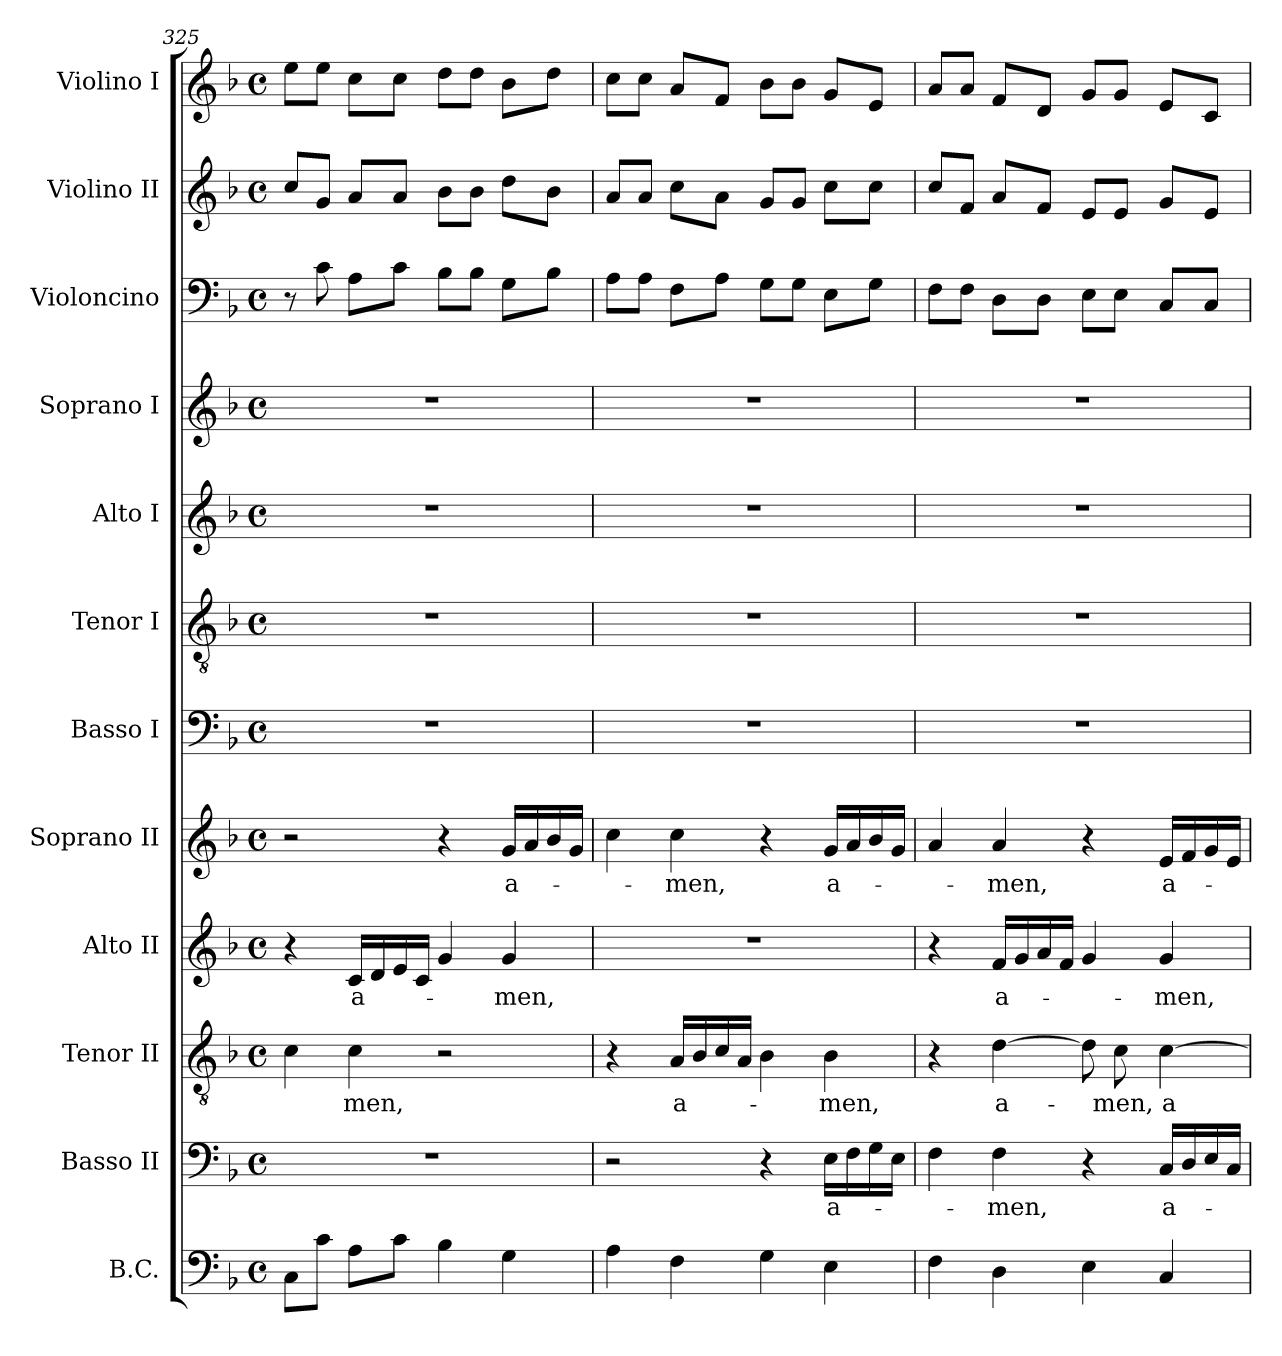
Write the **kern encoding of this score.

**kern	**kern	**text	**kern	**text	**kern	**text	**kern	**text	**kern	**kern	**kern	**kern	**kern	**kern	**kern
*part12	*part11	*part11	*part10	*part10	*part9	*part9	*part8	*part8	*part7	*part6	*part5	*part4	*part3	*part2	*part1
*staff12	*staff11	*staff11	*staff10	*staff10	*staff9	*staff9	*staff8	*staff8	*staff7	*staff6	*staff5	*staff4	*staff3	*staff2	*staff1
*I"B.C.	*I"Basso II	*	*I"Tenor II	*	*I"Alto II	*	*I"Soprano II	*	*I"Basso I	*I"Tenor I	*I"Alto I	*I"Soprano I	*I"Violoncino	*I"Violino II	*I"Violino I
*I'BC	*I'B 2	*	*I'T 2	*	*I'A 2	*	*I'S 2	*	*I'B 1	*I'T 1	*I'A 1	*I'S 1	*I'Vc.	*I'Vln. II	*I'Vln. I
*clefF4	*clefF4	*	*clefGv2	*	*clefG2	*	*clefG2	*	*clefF4	*clefGv2	*clefG2	*clefG2	*clefF4	*clefG2	*clefG2
*k[b-]	*k[b-]	*	*k[b-]	*	*k[b-]	*	*k[b-]	*	*k[b-]	*k[b-]	*k[b-]	*k[b-]	*k[b-]	*k[b-]	*k[b-]
*F:	*F:	*	*F:	*	*F:	*	*F:	*	*F:	*F:	*F:	*F:	*F:	*F:	*F:
*M4/4	*M4/4	*	*M4/4	*	*M4/4	*	*M4/4	*	*M4/4	*M4/4	*M4/4	*M4/4	*M4/4	*M4/4	*M4/4
*met(c)	*met(c)	*	*met(c)	*	*met(c)	*	*met(c)	*	*met(c)	*met(c)	*met(c)	*met(c)	*met(c)	*met(c)	*met(c)
=325	=325	=325	=325	=325	=325	=325	=325	=325	=325	=325	=325	=325	=325	=325	=325
8C\L	1r	.	4c\	.	4r	.	2r	.	1r	1r	1r	1r	8r	8cc/L	8ee\L
8c\J	.	.	.	.	.	.	.	.	.	.	.	.	8c\	8g/J	8ee\J
!	!	!	!	!LO:LY:b	!	!	!	!	!	!	!	!	!	!	!
!	!	!	!	!	!	!LO:LY:b	!	!	!	!	!	!	!	!	!
8A\L	.	.	4c\	-men,	16c/LL	a-	.	.	.	.	.	.	8A\L	8a/L	8cc\L
.	.	.	.	.	16d/	.	.	.	.	.	.	.	.	.	.
8c\J	.	.	.	.	16e/	.	.	.	.	.	.	.	8c\J	8a/J	8cc\J
.	.	.	.	.	16c/JJ	.	.	.	.	.	.	.	.	.	.
4B-\	.	.	2r	.	4g/	.	4r	.	.	.	.	.	8B-\L	8b-\L	8dd\L
.	.	.	.	.	.	.	.	.	.	.	.	.	8B-\J	8b-\J	8dd\J
!	!	!	!	!	!	!LO:LY:b	!	!	!	!	!	!	!	!	!
!	!	!	!	!	!	!	!	!LO:LY:b	!	!	!	!	!	!	!
4G\	.	.	.	.	4g/	-men,	16g/LL	a-	.	.	.	.	8G\L	8dd\L	8b-\L
.	.	.	.	.	.	.	16a/	.	.	.	.	.	.	.	.
.	.	.	.	.	.	.	16b-/	.	.	.	.	.	8B-\J	8b-\J	8dd\J
.	.	.	.	.	.	.	16g/JJ	.	.	.	.	.	.	.	.
=326	=326	=326	=326	=326	=326	=326	=326	=326	=326	=326	=326	=326	=326	=326	=326
4A\	2r	.	4r	.	1r	.	4cc\	.	1r	1r	1r	1r	8A\L	8a/L	8cc\L
.	.	.	.	.	.	.	.	.	.	.	.	.	8A\J	8a/J	8cc\J
!	!	!	!	!LO:LY:b	!	!	!	!	!	!	!	!	!	!	!
!	!	!	!	!	!	!	!	!LO:LY:b	!	!	!	!	!	!	!
4F\	.	.	16A/LL	a-	.	.	4cc\	-men,	.	.	.	.	8F\L	8cc\L	8a/L
.	.	.	16B-/	.	.	.	.	.	.	.	.	.	.	.	.
.	.	.	16c/	.	.	.	.	.	.	.	.	.	8A\J	8a\J	8f/J
.	.	.	16A/JJ	.	.	.	.	.	.	.	.	.	.	.	.
4G\	4r	.	4B-\	.	.	.	4r	.	.	.	.	.	8G\L	8g/L	8b-\L
.	.	.	.	.	.	.	.	.	.	.	.	.	8G\J	8g/J	8b-\J
!	!	!LO:LY:b	!	!	!	!	!	!	!	!	!	!	!	!	!
!	!	!	!	!LO:LY:b	!	!	!	!	!	!	!	!	!	!	!
!	!	!	!	!	!	!	!	!LO:LY:b	!	!	!	!	!	!	!
4E\	16E\LL	a-	4B-\	-men,	.	.	16g/LL	a-	.	.	.	.	8E\L	8cc\L	8g/L
.	16F\	.	.	.	.	.	16a/	.	.	.	.	.	.	.	.
.	16G\	.	.	.	.	.	16b-/	.	.	.	.	.	8G\J	8cc\J	8e/J
.	16E\JJ	.	.	.	.	.	16g/JJ	.	.	.	.	.	.	.	.
=327	=327	=327	=327	=327	=327	=327	=327	=327	=327	=327	=327	=327	=327	=327	=327
4F\	4F\	.	4r	.	4r	.	4a/	.	1r	1r	1r	1r	8F\L	8cc/L	8a/L
.	.	.	.	.	.	.	.	.	.	.	.	.	8F\J	8f/J	8a/J
!	!	!LO:LY:b	!	!	!	!	!	!	!	!	!	!	!	!	!
!	!	!	!	!LO:LY:b	!	!	!	!	!	!	!	!	!	!	!
!	!	!	!	!	!	!LO:LY:b	!	!	!	!	!	!	!	!	!
!	!	!	!	!	!	!	!	!LO:LY:b	!	!	!	!	!	!	!
4D\	4F\	-men,	[4d\	a-	16f/LL	a-	4a/	-men,	.	.	.	.	8D\L	8a/L	8f/L
.	.	.	.	.	16g/	.	.	.	.	.	.	.	.	.	.
.	.	.	.	.	16a/	.	.	.	.	.	.	.	8D\J	8f/J	8d/J
.	.	.	.	.	16f/JJ	.	.	.	.	.	.	.	.	.	.
4E\	4r	.	8d\]	.	4g/	.	4r	.	.	.	.	.	8E\L	8e/L	8g/L
!	!	!	!	!LO:LY:b	!	!	!	!	!	!	!	!	!	!	!
.	.	.	8c\	-men,	.	.	.	.	.	.	.	.	8E\J	8e/J	8g/J
!	!	!LO:LY:b	!	!	!	!	!	!	!	!	!	!	!	!	!
!	!	!	!	!LO:LY:b	!	!	!	!	!	!	!	!	!	!	!
!	!	!	!	!	!	!LO:LY:b	!	!	!	!	!	!	!	!	!
!	!	!	!	!	!	!	!	!LO:LY:b	!	!	!	!	!	!	!
4C/	16C/LL	a-	[4c\	a-	4g/	-men,	16e/LL	a-	.	.	.	.	8C/L	8g/L	8e/L
.	16D/	.	.	.	.	.	16f/	.	.	.	.	.	.	.	.
.	16E/	.	.	.	.	.	16g/	.	.	.	.	.	8C/J	8e/J	8c/J
.	16C/JJ	.	.	.	.	.	16e/JJ	.	.	.	.	.	.	.	.
=	=	=	=	=	=	=	=	=	=	=	=	=	=	=	=
*-	*-	*-	*-	*-	*-	*-	*-	*-	*-	*-	*-	*-	*-	*-	*-
